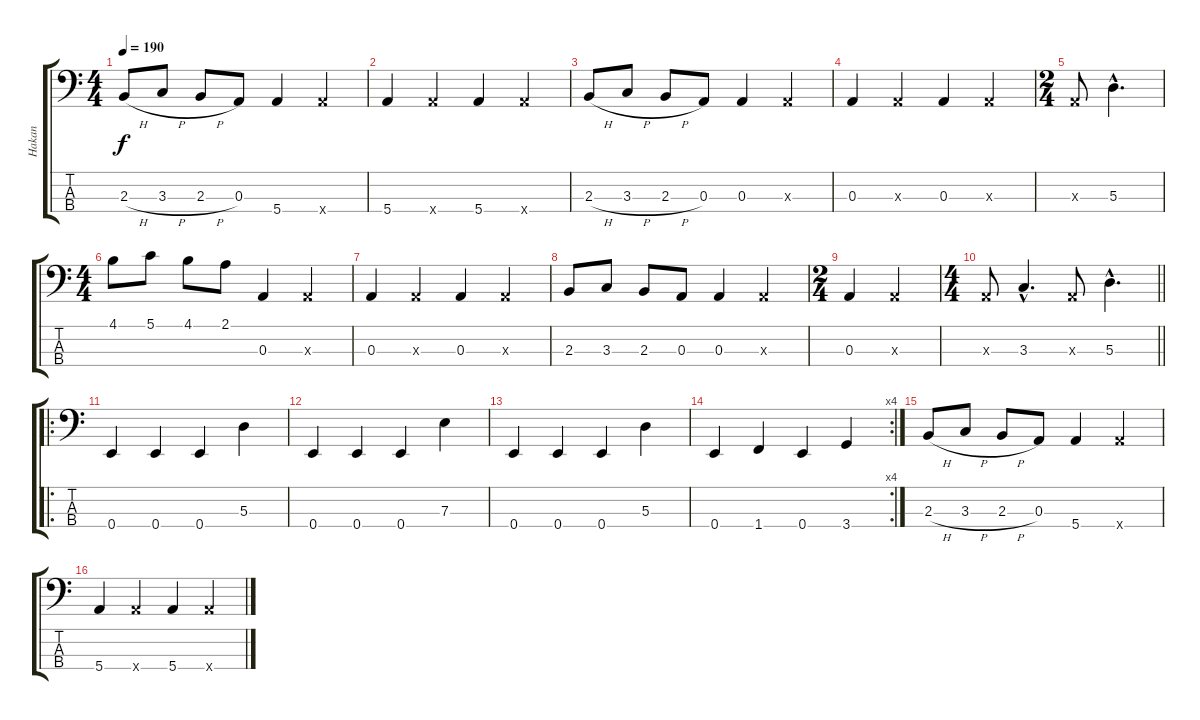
\track ("Hakan" "Hakan") {instrument electricbassfinger}
\staff {score tabs}
\tuning (G2 D2 A1 E1) {hide}
\ts (4 4)
\tempo 190
\clef f4
\ks c
2.3{h}.8{dy f} 3.3{h}.8 2.3{h}.8 0.3.8 5.4.4 5.4{x}.4 |
5.4.4 5.4{x}.4 5.4.4 5.4{x}.4 |
2.3{h}.8 3.3{h}.8 2.3{h}.8 0.3.8 0.3.4 0.3{x}.4 |
0.3.4 0.3{x}.4 0.3.4 0.3{x}.4 |
\ts (2 4)
0.3{x}.8 5.3{hac}.4{d} |
\ts (4 4)
4.1.8 5.1.8 4.1.8 2.1.8 0.3.4 0.3{x}.4 |
0.3.4 0.3{x}.4 0.3.4 0.3{x}.4 |
2.3.8 3.3.8 2.3.8 0.3.8 0.3.4 0.3{x}.4 |
\ts (2 4)
0.3.4 0.3{x}.4 |
\ts (4 4)
\barLineRight lightlight
0.3{x}.8 3.3{hac}.4{d} 0.3{x}.8 5.3{hac}.4{d} |
\ro
0.4.4 0.4.4 0.4.4 5.3.4 |
0.4.4 0.4.4 0.4.4 7.3.4 |
0.4.4 0.4.4 0.4.4 5.3.4 |
\rc 4
0.4.4 1.4.4 0.4.4 3.4.4 |
2.3{h}.8 3.3{h}.8 2.3{h}.8 0.3.8 5.4.4 5.4{x}.4 |
5.4.4 5.4{x}.4 5.4.4 5.4{x}.4
